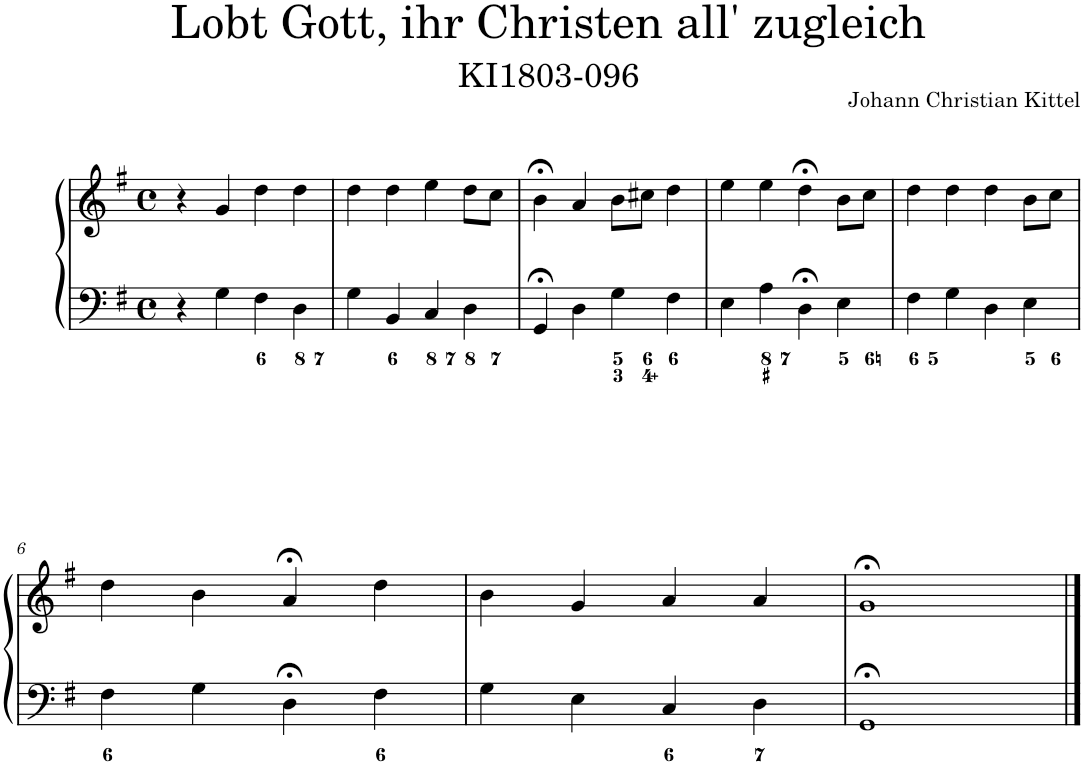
**kern	**kern
*part1	*part1
*staff2	*staff1
*I"Piano	*
*I'Pno.	*
*clefF4	*clefG2
*k[f#]	*k[f#]
*M4/4	*M4/4
*met(c)	*met(c)
=1	=1
4r	4r
4G\	4g/
4F#\	4dd\
4D\	4dd\
=2	=2
4G\	4dd\
4BB/	4dd\
4C/	4ee\
4D\	8dd\L
.	8cc\J
=3	=3
4GG;</	4b;<\
4D\	4a/
4G\	8b\L
.	8cc#X\J
4F#\	4dd\
=4	=4
4E\	4ee\
4A\	4ee\
4D;<\	4dd;<\
4E\	8b\L
.	8cc\J
=5	=5
4F#\	4dd\
4G\	4dd\
4D\	4dd\
4E\	8b\L
.	8cc\J
!!LO:LB:g=z
=6	=6
4F#\	4dd\
4G\	4b\
4D;<\	4a;</
4F#\	4dd\
=7	=7
4G\	4b\
4E\	4g/
4C/	4a/
4D\	4a/
=8	=8
1GG;<	1g;<
==	==
*-	*-
